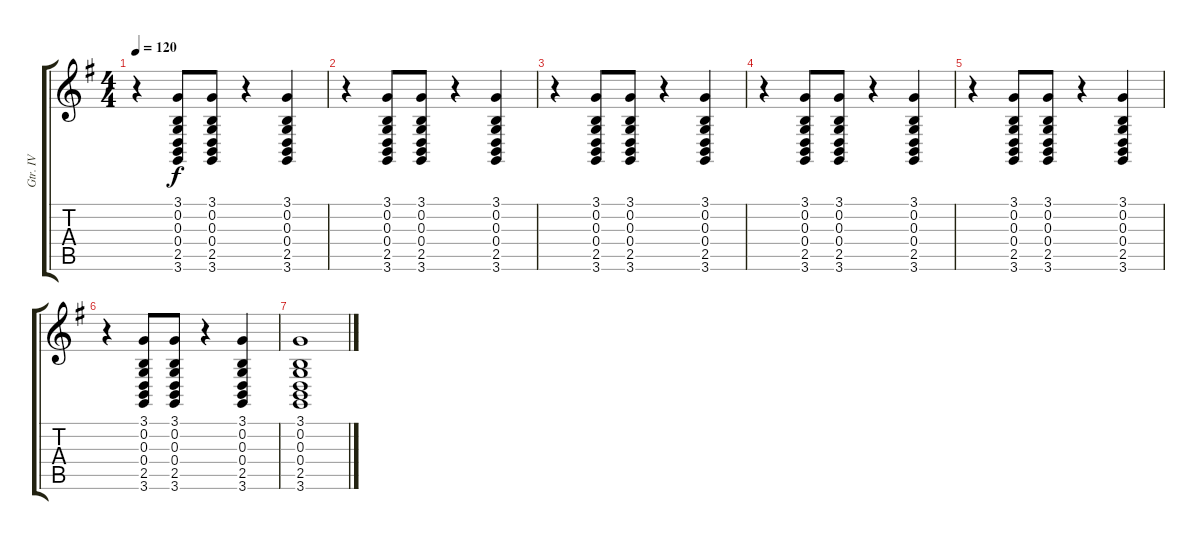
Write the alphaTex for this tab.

\track ("Gtr. IV" "Gtr. IV") {instrument brightacousticpiano}
\staff {score tabs}
\tuning (E4 B3 G3 D3 A2 E2) {hide}
\ts (4 4)
\tempo 120
\clef g2
\ks eminor
r.4{dy f} (3.1 0.2 0.3 0.4 2.5 3.6).8 (3.1 0.2 0.3 0.4 2.5 3.6).8 r.4 (3.1 0.2 0.3 0.4 2.5 3.6).4 |
r.4 (3.1 0.2 0.3 0.4 2.5 3.6).8 (3.1 0.2 0.3 0.4 2.5 3.6).8 r.4 (3.1 0.2 0.3 0.4 2.5 3.6).4 |
r.4 (3.1 0.2 0.3 0.4 2.5 3.6).8 (3.1 0.2 0.3 0.4 2.5 3.6).8 r.4 (3.1 0.2 0.3 0.4 2.5 3.6).4 |
r.4 (3.1 0.2 0.3 0.4 2.5 3.6).8 (3.1 0.2 0.3 0.4 2.5 3.6).8 r.4 (3.1 0.2 0.3 0.4 2.5 3.6).4 |
r.4 (3.1 0.2 0.3 0.4 2.5 3.6).8 (3.1 0.2 0.3 0.4 2.5 3.6).8 r.4 (3.1 0.2 0.3 0.4 2.5 3.6).4 |
r.4 (3.1 0.2 0.3 0.4 2.5 3.6).8 (3.1 0.2 0.3 0.4 2.5 3.6).8 r.4 (3.1 0.2 0.3 0.4 2.5 3.6).4 |
(3.1 0.2 0.3 0.4 2.5 3.6).1
